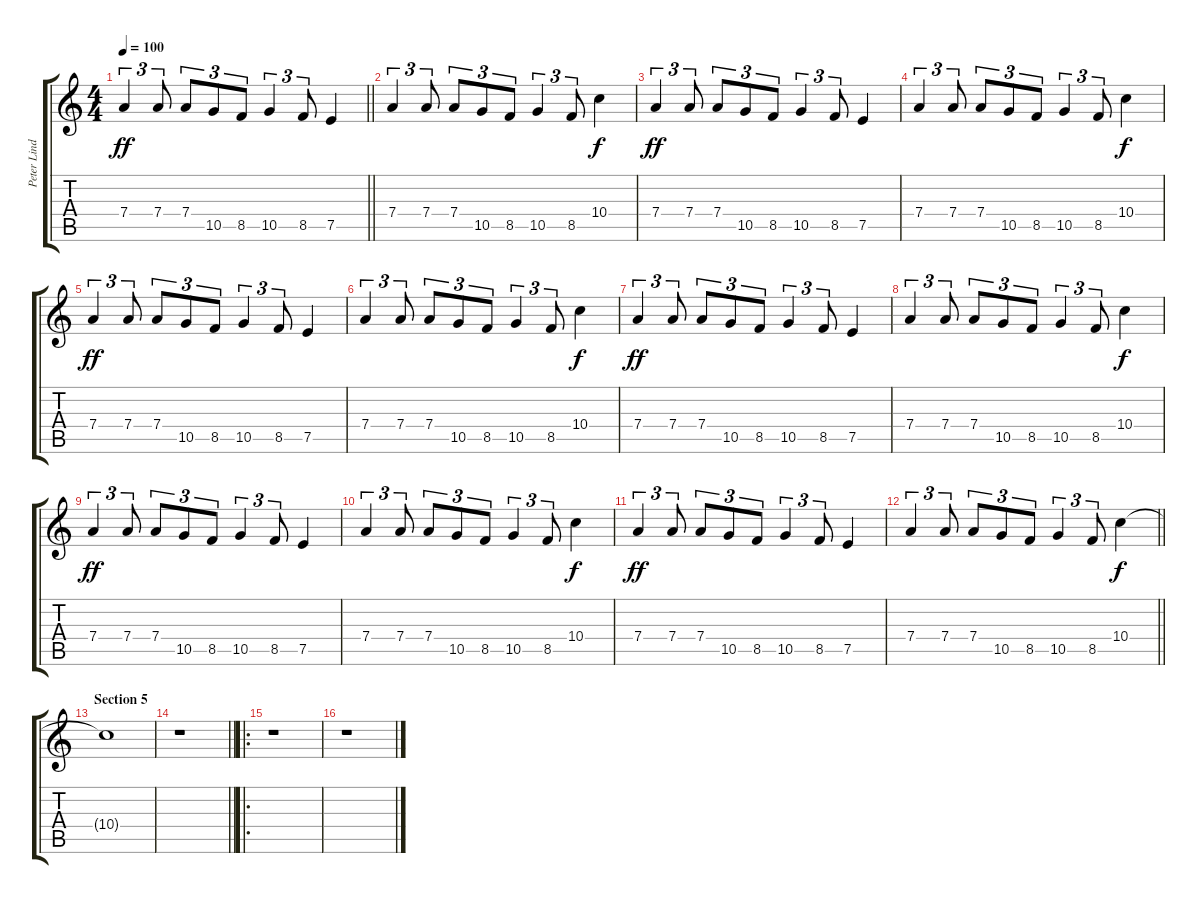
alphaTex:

\track ("Peter Lindgren" "Peter Lind") {instrument distortionguitar}
\staff {score tabs}
\tuning (E4 B3 G3 D3 A2 E2) {hide}
\ts (4 4)
\tempo 100
\clef g2
\barLineRight lightlight
\ks c
7.4.4{tu (3 2) dy ff} 7.4.8{tu (3 2)} 7.4.8{tu (3 2)} 10.5.8{tu (3 2)} 8.5.8{tu (3 2)} 10.5.4{tu (3 2)} 8.5.8{tu (3 2)} 7.5.4 |
\section ("" "")
7.4.4{tu (3 2)} 7.4.8{tu (3 2)} 7.4.8{tu (3 2)} 10.5.8{tu (3 2)} 8.5.8{tu (3 2)} 10.5.4{tu (3 2)} 8.5.8{tu (3 2)} 10.4.4{dy f} |
7.4.4{tu (3 2) dy ff} 7.4.8{tu (3 2)} 7.4.8{tu (3 2)} 10.5.8{tu (3 2)} 8.5.8{tu (3 2)} 10.5.4{tu (3 2)} 8.5.8{tu (3 2)} 7.5.4 |
7.4.4{tu (3 2)} 7.4.8{tu (3 2)} 7.4.8{tu (3 2)} 10.5.8{tu (3 2)} 8.5.8{tu (3 2)} 10.5.4{tu (3 2)} 8.5.8{tu (3 2)} 10.4.4{dy f} |
7.4.4{tu (3 2) dy ff} 7.4.8{tu (3 2)} 7.4.8{tu (3 2)} 10.5.8{tu (3 2)} 8.5.8{tu (3 2)} 10.5.4{tu (3 2)} 8.5.8{tu (3 2)} 7.5.4 |
7.4.4{tu (3 2)} 7.4.8{tu (3 2)} 7.4.8{tu (3 2)} 10.5.8{tu (3 2)} 8.5.8{tu (3 2)} 10.5.4{tu (3 2)} 8.5.8{tu (3 2)} 10.4.4{dy f} |
7.4.4{tu (3 2) dy ff} 7.4.8{tu (3 2)} 7.4.8{tu (3 2)} 10.5.8{tu (3 2)} 8.5.8{tu (3 2)} 10.5.4{tu (3 2)} 8.5.8{tu (3 2)} 7.5.4 |
7.4.4{tu (3 2)} 7.4.8{tu (3 2)} 7.4.8{tu (3 2)} 10.5.8{tu (3 2)} 8.5.8{tu (3 2)} 10.5.4{tu (3 2)} 8.5.8{tu (3 2)} 10.4.4{dy f} |
7.4.4{tu (3 2) dy ff} 7.4.8{tu (3 2)} 7.4.8{tu (3 2)} 10.5.8{tu (3 2)} 8.5.8{tu (3 2)} 10.5.4{tu (3 2)} 8.5.8{tu (3 2)} 7.5.4 |
7.4.4{tu (3 2)} 7.4.8{tu (3 2)} 7.4.8{tu (3 2)} 10.5.8{tu (3 2)} 8.5.8{tu (3 2)} 10.5.4{tu (3 2)} 8.5.8{tu (3 2)} 10.4.4{dy f} |
7.4.4{tu (3 2) dy ff} 7.4.8{tu (3 2)} 7.4.8{tu (3 2)} 10.5.8{tu (3 2)} 8.5.8{tu (3 2)} 10.5.4{tu (3 2)} 8.5.8{tu (3 2)} 7.5.4 |
\barLineRight lightlight
7.4.4{tu (3 2)} 7.4.8{tu (3 2)} 7.4.8{tu (3 2)} 10.5.8{tu (3 2)} 8.5.8{tu (3 2)} 10.5.4{tu (3 2)} 8.5.8{tu (3 2)} 10.4.4{dy f} |
\section ("" "Section 5")
10.4{t}.1{volume 3} |
\barLineRight lightlight
r.1{volume 13} |
\ro
\section ("" "")
r.1 |
r.1
